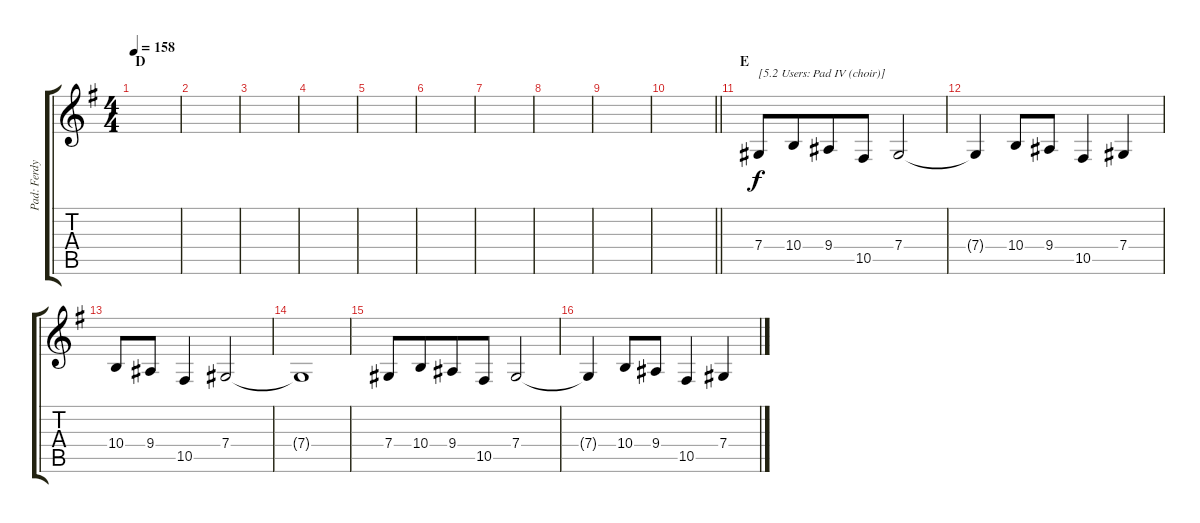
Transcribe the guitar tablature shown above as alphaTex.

\track ("Pad: Ferdy" "Pad: Ferdy") {instrument pad4choir}
\staff {score tabs}
\tuning (Eb4 Bb3 Gb3 Db3 Ab2 Eb2) {hide}
\ts (4 4)
\section ("" "D")
\tempo 158
\clef g2
\ks g
|
|
|
|
|
|
|
|
|
\barLineRight lightlight
|
\section ("" "E")
7.4.8{txt "[5.2 Users: Pad IV (choir)]"} 10.4.8{beam merge} 9.4.8 10.5.8 7.4.2 |
7.4{t}.4 10.4.8 9.4.8 10.5.4 7.4.4 |
10.4.8 9.4.8 10.5.4 7.4.2 |
7.4{t}.1 |
7.4.8 10.4.8{beam merge} 9.4.8 10.5.8 7.4.2 |
7.4{t}.4 10.4.8 9.4.8 10.5.4 7.4.4
